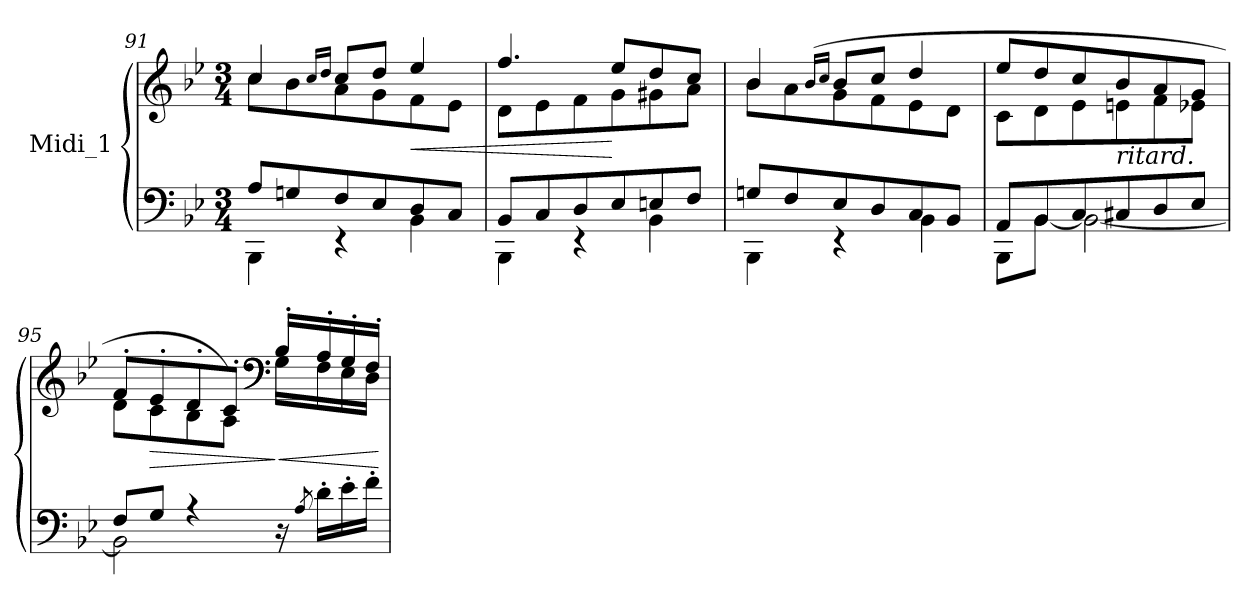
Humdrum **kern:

**kern	**kern	**dynam
*part1	*part1	*part1
*staff2	*staff1	*staff1/2
*I"Midi_1	*	*
*clefF4	*clefG2	*
*k[b-e-]	*k[b-e-]	*
*B-:	*B-:	*
*M3/4	*M3/4	*
=91	=91	=91
*^	*^	*
8A/L	4BBB-\	4cc/	8cc\L	.
8Gni/	.	.	8b-i\	.
.	.	16qcc/LL	.	.
.	.	16qdd/JJ	.	.
8F/	4r	8cc/L	8a\	.
8E-/	.	8dd/J	8g\	.
!	!	!	!	!LO:HP:b
8D/	4BB-\	4ee-/	8f\	<
8C/J	.	.	8e-\J	.
=92	=92	=92	=92	=92
8BB-/L	4BBB-\	4.ff/	8d\L	.
8C/	.	.	8e-\	.
8D/	4r	.	8f\	.
8E-/	.	8ee-/L	8g\	[
8En/	4BB-\	8dd/	8g#X\	.
8F/J	.	8cc/J	8a\J	.
!!LO:PB:g=z	!!
=93	=93	=93	=93	=93
8Gni/L	4BBB-\	4b-/	8b-\L	.
8F/	.	.	8a\	.
.	.	(>16qb-/LL	.	.
.	.	16qcc/JJ	.	.
8E-i/	4r	8b-/L	8g\	.
8D/	.	8cc/J	8f\	.
8C/	4BB-\	4dd/	8e-\	.
8BB-/J	.	.	8d\J	.
=94	=94	=94	=94	=94
8AA/L	8BBB-\L	8ee-/L	8c\L	.
8BB-/	[8BB-\J	8dd/	8d\	.
8C/	2BB-\_	8cc/	8e-\	.
!	!	!LO:TX:b:i:t=ritard.	!	!
8C#X/	.	8b-/	8en\	.
8D/	.	8a/	8f\	.
8E-/J	.	8g/J	8e-X\J	.
=95	=95	=95	=95	=95
8F/L	2BB-\]	8f'/L	8d\L	.
!	!	!	!	!LO:HP:b
8G/J	.	8e-'/	8c\	>
4r	.	8d'/	8B-\	.
.	.	8c'/J)	8A\J	.
*	*	*clefF4	*	*
!	!	!	!	!LO:HP:n=1:b
16r	4ryy	16B-'/LL	16G\LL	] <
8qA/	.	.	.	.
16d'\LL	.	16A'/	16F\	.
16e-'\	.	16G'/	16E-\	.
16f'\JJ	.	16F'/JJ	16D\JJ	.
*v	*v	*	*	*
*	*v	*v	*
.	.	[
=	=	=
*-	*-	*-
